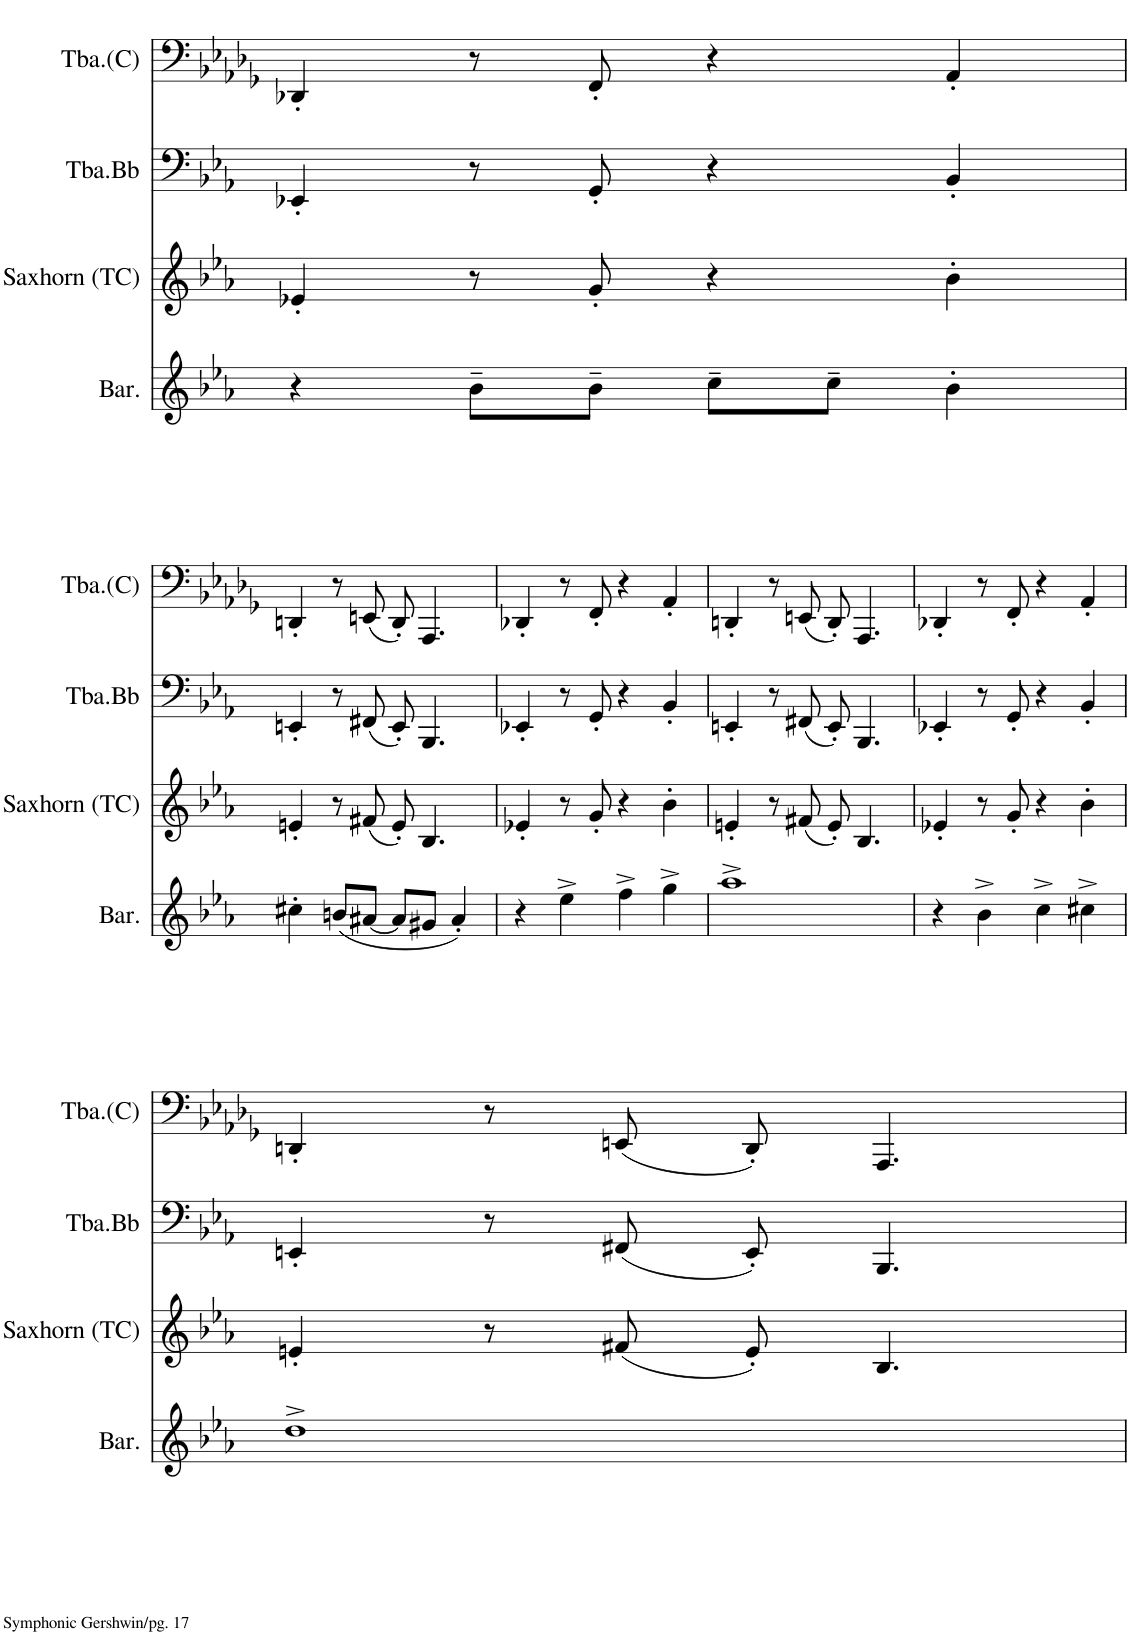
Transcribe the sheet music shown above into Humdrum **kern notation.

**kern	**kern	**kern	**kern
*part4	*part3	*part2	*part1
*staff4	*staff3	*staff2	*staff1
*I"Baritone	*I"Saxhorn Bb / Euphonium Bb (TC)	*I"Tuba Sib (BC)	*I"Tuba (Ut)
*I'Bar.	*I'Saxhorn (TC)	*I'Tba.Bb	*
!!LO:PB:g=z
*clefG2	*clefG2	*clefF4	*clefF4
*Trd1c2	*Trd15c26	*Trd1c2	*
*k[b-e-a-]	*k[b-e-a-]	*k[b-e-a-]	*k[b-e-a-d-g-]
*M2/2	*M2/2	*M2/2	*M2/2
*met(c|)	*met(c|)	*met(c|)	*met(c|)
=214	=214	=214	=214
4r	4e-X'/	4EE-X'/	4DD-X'/
8b-~\L	8r	8r	8r
8b-~\J	8g'/	8GG'/	8FF'/
8cc~\L	4r	4r	4r
8cc~\J	.	.	.
4b-'\	4b-'\	4BB-'/	4AA-'/
!!LO:LB:g=z
=215	=215	=215	=215
4cc#X'\	4en'/	4EEn'/	4DDn'/
(8bn/L	8r	8r	8r
[8a#X/J	(8f#X/	(8FF#X/	(8EEn/
8a#/L]	8e'/)	8EE'/)	8DD'/)
8g#X/J	4.B-/	4.BBB-/	4.AAA-/
4a#'/)	.	.	.
=216	=216	=216	=216
4r	4e-X'/	4EE-X'/	4DD-X'/
4ee-^\	8r	8r	8r
.	8g'/	8GG'/	8FF'/
4ff^\	4r	4r	4r
4gg^\	4b-'\	4BB-'/	4AA-'/
=217	=217	=217	=217
1aa-^	4en'/	4EEn'/	4DDn'/
.	8r	8r	8r
.	(8f#X/	(8FF#X/	(8EEn/
.	8e'/)	8EE'/)	8DD'/)
.	4.B-/	4.BBB-/	4.AAA-/
=218	=218	=218	=218
4r	4e-X'/	4EE-X'/	4DD-X'/
4b-^\	8r	8r	8r
.	8g'/	8GG'/	8FF'/
4cc^\	4r	4r	4r
4cc#X^\	4b-'\	4BB-'/	4AA-'/
!!LO:LB:g=z
=219	=219	=219	=219
1dd^	4en'/	4EEn'/	4DDn'/
.	8r	8r	8r
.	(8f#X/	(8FF#X/	(8EEn/
.	8e'/)	8EE'/)	8DD'/)
.	4.B-/	4.BBB-/	4.AAA-/
=	=	=	=
*-	*-	*-	*-
